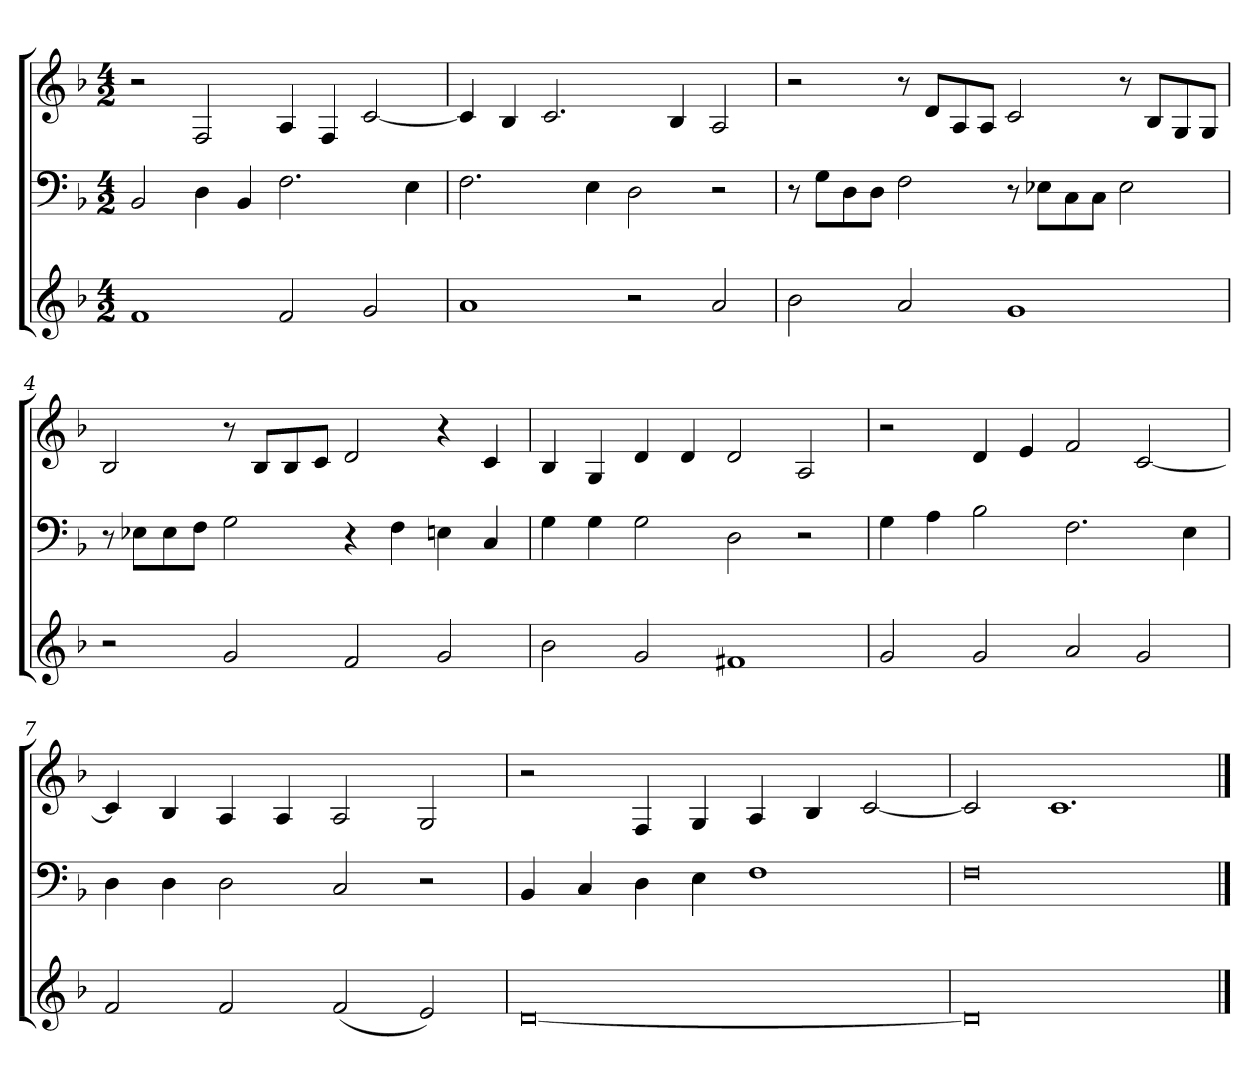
**kern	**kern	**kern
*part3	*part2	*part1
*staff3	*staff2	*staff1
*k[b-]	*k[b-]	*k[b-]
*M4/2	*M4/2	*M4/2
=1	=1	=1
1f	2BB-	2r
.	4D	2F
.	4BB-	.
2f	2.F	4A
.	.	4F
2g	.	[2c
.	4E	.
=2	=2	=2
1a	2.F	4c]
.	.	4B-
.	.	2.c
.	4E	.
2r	2D	.
.	.	4B-
2a	2r	2A
=3	=3	=3
2b-	8r	2r
.	8GL	.
.	8D	.
.	8DJ	.
2a	2F	8r
.	.	8dL
.	.	8A
.	.	8AJ
1g	8r	2c
.	8E-XL	.
.	8C	.
.	8CJ	.
.	2E-	8r
.	.	8B-L
.	.	8G
.	.	8GJ
=4	=4	=4
2r	8r	2B-
.	8E-XL	.
.	8E-	.
.	8FJ	.
2g	2G	8r
.	.	8B-L
.	.	8B-
.	.	8cJ
2f	4r	2d
.	4F	.
2g	4En	4r
.	4C	4c
=5	=5	=5
2b-	4G	4B-
.	4G	4G
2g	2G	4d
.	.	4d
1f#X	2D	2d
.	2r	2A
=6	=6	=6
2g	4G	2r
.	4A	.
2g	2B-	4d
.	.	4e
2a	2.F	2f
2g	.	[2c
.	4E	.
=7	=7	=7
2f	4D	4c]
.	4D	4B-
2f	2D	4A
.	.	4A
(2f	2C	2A
2e)	2r	2G
=8	=8	=8
[0d	4BB-	2r
.	4C	.
.	4D	4F
.	4E	4G
.	1F	4A
.	.	4B-
.	.	[2c
=9	=9	=9
0d]	0F	2c]
.	.	1.c
==	==	==
*-	*-	*-
